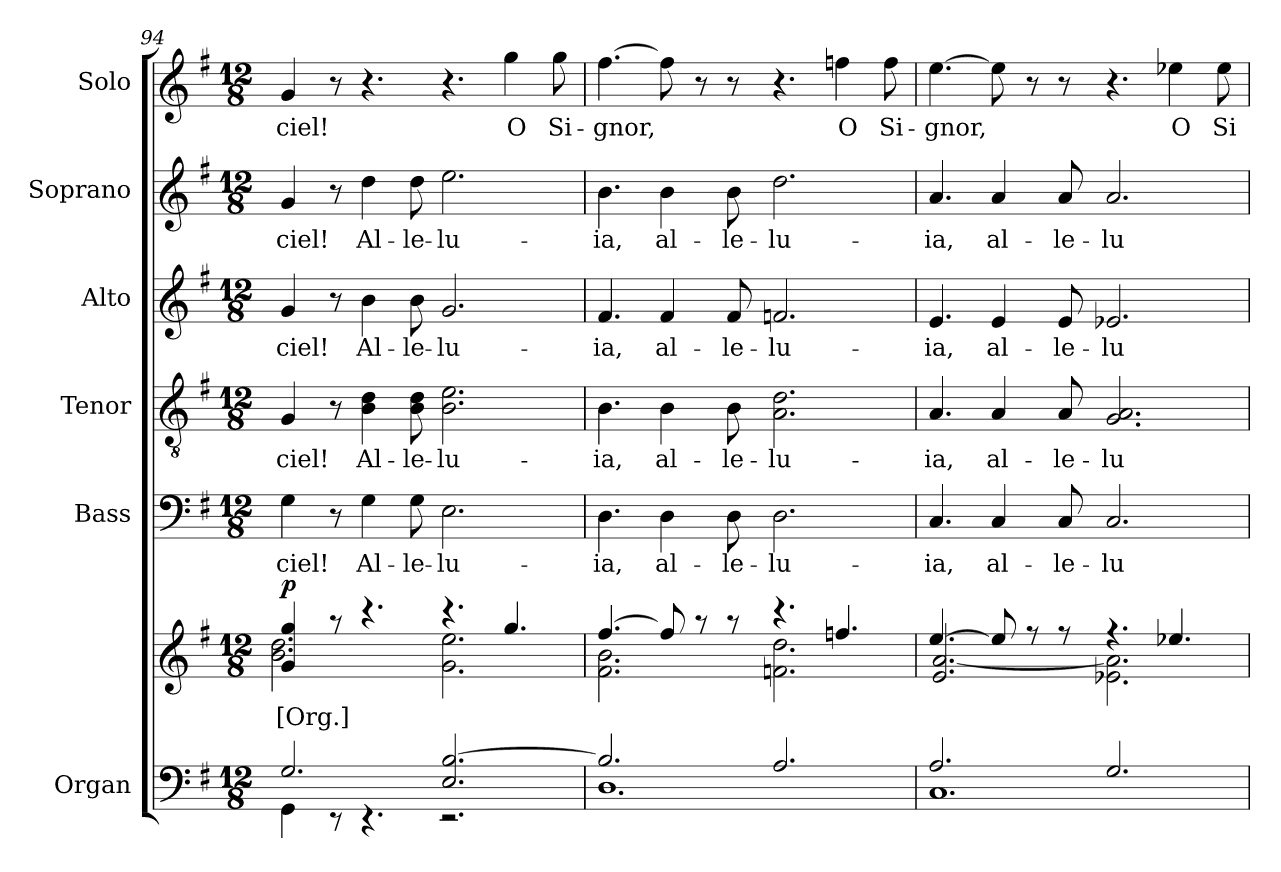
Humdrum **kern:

**kern	**kern	**text	**dynam	**kern	**text	**kern	**text	**kern	**text	**kern	**text	**text	**kern	**text
*part6	*part6	*part6	*part6	*part5	*part5	*part4	*part4	*part3	*part3	*part2	*part2	*part2	*part1	*part1
*staff7	*staff6	*staff6	*staff6/7	*staff5	*staff5	*staff4	*staff4	*staff3	*staff3	*staff2	*staff2	*staff2	*staff1	*staff1
*I"Organ	*	*	*	*I"Bass	*	*I"Tenor	*	*I"Alto	*	*I"Soprano	*	*	*I"Solo	*
*I'Org.	*	*	*	*I'B.	*	*I'T.	*	*I'A.	*	*I'S.	*	*	*I'Solo	*
*clefF4	*clefG2	*	*	*clefF4	*	*clefGv2	*	*clefG2	*	*clefG2	*	*	*clefG2	*
*	*	*	*	*	*	*ITrd7c12	*	*	*	*	*	*	*	*
*k[f#]	*k[f#]	*	*	*k[f#]	*	*k[f#]	*	*k[f#]	*	*k[f#]	*	*	*k[f#]	*
*G:	*G:	*	*	*G:	*	*G:	*	*G:	*	*G:	*	*	*G:	*
*M12/8	*M12/8	*	*	*M12/8	*	*M12/8	*	*M12/8	*	*M12/8	*	*	*M12/8	*
=94	=94	=94	=94	=94	=94	=94	=94	=94	=94	=94	=94	=94	=94	=94
*^	*	*	*	*	*	*	*	*	*	*	*	*	*	*
!	!	!	!LO:LY:b:color=#000000	!	!	!	!	!	!	!	!	!	!	!	!
*	*	*^	*	*	*	*	*	*	*	*	*	*	*	*	*
!	!	!	!	!	!	!	!LO:LY:b:color=#000000	!	!	!	!	!	!	!	!	!
!	!	!	!	!	!	!	!	!	!LO:LY:b:color=#000000	!	!	!	!	!	!	!
!	!	!	!	!	!	!	!	!	!	!	!LO:LY:b:color=#000000	!	!	!	!	!
!	!	!	!	!	!	!	!	!	!	!	!	!	!LO:LY:b:color=#000000	!LO:LY:b:color=#000000	!	!
!	!	!	!	!	!	!	!	!	!	!	!	!	!	!	!	!LO:LY:b:color=#000000
2.Gi/	4GGi\	4gi/ 4ggi	2.bi\ 2.ddi	[Org.]	p	4Gi\	ciel!	4GGi/	ciel!	4gi/	ciel!	4gi/	ciel!	.	4gi/	ciel!
.	8r	8r	.	.	.	8r	.	8r	.	8r	.	8r	.	.	8r	.
!	!	!	!	!	!	!	!LO:LY:b:color=#000000	!	!	!	!	!	!	!	!	!
!	!	!	!	!	!	!	!	!	!LO:LY:b:color=#000000	!	!	!	!	!	!	!
!	!	!	!	!	!	!	!	!	!	!	!LO:LY:b:color=#000000	!	!	!	!	!
!	!	!	!	!	!	!	!	!	!	!	!	!	!LO:LY:b:color=#000000	!	!	!
.	4.r	4.r	.	.	.	4Gi\	Al-	4BBi\ 4Di	Al-	4bi\	Al-	4ddi\	Al-	.	4.r	.
!	!	!	!	!	!	!	!LO:LY:b:color=#000000	!	!	!	!	!	!	!	!	!
!	!	!	!	!	!	!	!	!	!LO:LY:b:color=#000000	!	!	!	!	!	!	!
!	!	!	!	!	!	!	!	!	!	!	!LO:LY:b:color=#000000	!	!	!	!	!
!	!	!	!	!	!	!	!	!	!	!	!	!	!LO:LY:b:color=#000000	!	!	!
.	.	.	.	.	.	8Gi\	-le-	8BBi\ 8Di	-le-	8bi\	-le-	8ddi\	-le-	.	.	.
!	!	!	!	!	!	!	!LO:LY:b:color=#000000	!	!	!	!	!	!	!	!	!
!	!	!	!	!	!	!	!	!	!LO:LY:b:color=#000000	!	!	!	!	!	!	!
!	!	!	!	!	!	!	!	!	!	!	!LO:LY:b:color=#000000	!	!	!	!	!
!	!	!	!	!	!	!	!	!	!	!	!	!	!LO:LY:b:color=#000000	!	!	!
2.Ei/ [>2.Bi	2.r	4.r	2.gi\ 2.eei	.	.	2.Ei\	-lu-	2.BBi\ 2.Ei	-lu-	2.gi/	-lu-	2.eei\	-lu-	.	4.r	.
!	!	!	!	!	!	!	!	!	!	!	!	!	!	!	!	!LO:LY:b:color=#000000
.	.	4.ggi/	.	.	.	.	.	.	.	.	.	.	.	.	4ggi\	O
!	!	!	!	!	!	!	!	!	!	!	!	!	!	!	!	!LO:LY:b:color=#000000
.	.	.	.	.	.	.	.	.	.	.	.	.	.	.	8ggi\	Si-
!!LO:PB:g=z
=95	=95	=95	=95	=95	=95	=95	=95	=95	=95	=95	=95	=95	=95	=95	=95	=95
!	!	!	!	!	!	!	!LO:LY:b:color=#000000	!	!	!	!	!	!	!	!	!
!	!	!	!	!	!	!	!	!	!LO:LY:b:color=#000000	!	!	!	!	!	!	!
!	!	!	!	!	!	!	!	!	!	!	!LO:LY:b:color=#000000	!	!	!	!	!
!	!	!	!	!	!	!	!	!	!	!	!	!	!LO:LY:b:color=#000000	!	!	!
!	!	!	!	!	!	!	!	!	!	!	!	!	!	!	!	!LO:LY:b:color=#000000
2.Bi/]	1.Di	[>4.ff#i/	2.f#i\ 2.bi	.	.	4.Di\	-ia,	4.BBi\	-ia,	4.f#i/	-ia,	4.bi\	-ia,	.	[>4.ff#i\	-gnor,
!	!	!	!	!	!	!	!LO:LY:b:color=#000000	!	!	!	!	!	!	!	!	!
!	!	!	!	!	!	!	!	!	!LO:LY:b:color=#000000	!	!	!	!	!	!	!
!	!	!	!	!	!	!	!	!	!	!	!LO:LY:b:color=#000000	!	!	!	!	!
!	!	!	!	!	!	!	!	!	!	!	!	!	!LO:LY:b:color=#000000	!	!	!
.	.	8ff#i/]	.	.	.	4Di\	al-	4BBi\	al-	4f#i/	al-	4bi\	al-	.	8ff#i\]	.
.	.	8r	.	.	.	.	.	.	.	.	.	.	.	.	8r	.
!	!	!	!	!	!	!	!LO:LY:b:color=#000000	!	!	!	!	!	!	!	!	!
!	!	!	!	!	!	!	!	!	!LO:LY:b:color=#000000	!	!	!	!	!	!	!
!	!	!	!	!	!	!	!	!	!	!	!LO:LY:b:color=#000000	!	!	!	!	!
!	!	!	!	!	!	!	!	!	!	!	!	!	!LO:LY:b:color=#000000	!	!	!
.	.	8r	.	.	.	8Di\	-le-	8BBi\	-le-	8f#i/	-le-	8bi\	-le-	.	8r	.
!	!	!	!	!	!	!	!LO:LY:b:color=#000000	!	!	!	!	!	!	!	!	!
!	!	!	!	!	!	!	!	!	!LO:LY:b:color=#000000	!	!	!	!	!	!	!
!	!	!	!	!	!	!	!	!	!	!	!LO:LY:b:color=#000000	!	!	!	!	!
!	!	!	!	!	!	!	!	!	!	!	!	!	!LO:LY:b:color=#000000	!	!	!
2.Ai/	.	4.r	2.fni\ 2.ddi	.	.	2.Di\	-lu-	2.AAi\ 2.Di	-lu-	2.fni/	-lu-	2.ddi\	-lu-	.	4.r	.
!	!	!	!	!	!	!	!	!	!	!	!	!	!	!	!	!LO:LY:b:color=#000000
.	.	4.ffni/	.	.	.	.	.	.	.	.	.	.	.	.	4ffni\	O
!	!	!	!	!	!	!	!	!	!	!	!	!	!	!	!	!LO:LY:b:color=#000000
.	.	.	.	.	.	.	.	.	.	.	.	.	.	.	8ffi\	Si-
=96	=96	=96	=96	=96	=96	=96	=96	=96	=96	=96	=96	=96	=96	=96	=96	=96
!	!	!	!	!	!	!	!LO:LY:b:color=#000000	!	!	!	!	!	!	!	!	!
!	!	!	!	!	!	!	!	!	!LO:LY:b:color=#000000	!	!	!	!	!	!	!
!	!	!	!	!	!	!	!	!	!	!	!LO:LY:b:color=#000000	!	!	!	!	!
!	!	!	!	!	!	!	!	!	!	!	!	!	!LO:LY:b:color=#000000	!	!	!
!	!	!	!	!	!	!	!	!	!	!	!	!	!	!	!	!LO:LY:b:color=#000000
2.Ai/	1.Ci	[>4.eei/	2.ei/ [>2.ai	.	.	4.Ci/	-ia,	4.AAi/	-ia,	4.ei/	-ia,	4.ai/	-ia,	.	[>4.eei\	-gnor,
!	!	!	!	!	!	!	!LO:LY:b:color=#000000	!	!	!	!	!	!	!	!	!
!	!	!	!	!	!	!	!	!	!LO:LY:b:color=#000000	!	!	!	!	!	!	!
!	!	!	!	!	!	!	!	!	!	!	!LO:LY:b:color=#000000	!	!	!	!	!
!	!	!	!	!	!	!	!	!	!	!	!	!	!LO:LY:b:color=#000000	!	!	!
.	.	8eei/]	.	.	.	4Ci/	al-	4AAi/	al-	4ei/	al-	4ai/	al-	.	8eei\]	.
.	.	8r	.	.	.	.	.	.	.	.	.	.	.	.	8r	.
!	!	!	!	!	!	!	!LO:LY:b:color=#000000	!	!	!	!	!	!	!	!	!
!	!	!	!	!	!	!	!	!	!LO:LY:b:color=#000000	!	!	!	!	!	!	!
!	!	!	!	!	!	!	!	!	!	!	!LO:LY:b:color=#000000	!	!	!	!	!
!	!	!	!	!	!	!	!	!	!	!	!	!	!LO:LY:b:color=#000000	!	!	!
.	.	8r	.	.	.	8Ci/	-le-	8AAi/	-le-	8ei/	-le-	8ai/	-le-	.	8r	.
!	!	!	!	!	!	!	!LO:LY:b:color=#000000	!	!	!	!	!	!	!	!	!
!	!	!	!	!	!	!	!	!	!LO:LY:b:color=#000000	!	!	!	!	!	!	!
!	!	!	!	!	!	!	!	!	!	!	!LO:LY:b:color=#000000	!	!	!	!	!
!	!	!	!	!	!	!	!	!	!	!	!	!	!LO:LY:b:color=#000000	!	!	!
2.Gi/	.	4.r	2.e-Xi\ 2.ai]	.	.	2.Ci/	-lu-	2.GGi/ 2.AAi	-lu-	2.e-Xi/	-lu-	2.ai/	-lu-	.	4.r	.
!	!	!	!	!	!	!	!	!	!	!	!	!	!	!	!	!LO:LY:b:color=#000000
.	.	4.ee-Xi/	.	.	.	.	.	.	.	.	.	.	.	.	4ee-Xi\	O
!	!	!	!	!	!	!	!	!	!	!	!	!	!	!	!	!LO:LY:b:color=#000000
.	.	.	.	.	.	.	.	.	.	.	.	.	.	.	8ee-i\	Si-
*v	*v	*	*	*	*	*	*	*	*	*	*	*	*	*	*	*
*	*v	*v	*	*	*	*	*	*	*	*	*	*	*	*	*
=	=	=	=	=	=	=	=	=	=	=	=	=	=	=
*-	*-	*-	*-	*-	*-	*-	*-	*-	*-	*-	*-	*-	*-	*-
